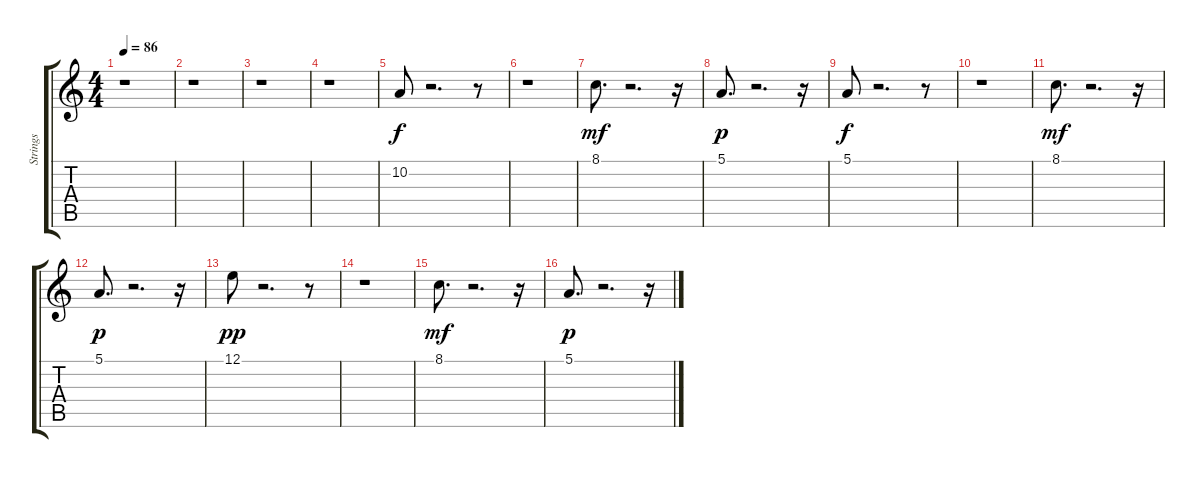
\track ("Strings" "Strings") {instrument stringensemble1}
\staff {score tabs}
\tuning (E4 B3 G3 D3 A2 E2) {hide}
\ts (4 4)
\tempo 86
\clef g2
\ks c
r.1{dy f} |
r.1 |
r.1 |
r.1 |
10.2.8 r.2{d} r.8 |
r.1 |
8.1.8{d dy mf} r.2{d} r.16 |
5.1.8{d dy p} r.2{d} r.16 |
5.1.8{dy f} r.2{d} r.8 |
r.1 |
8.1.8{d dy mf} r.2{d} r.16 |
5.1.8{d dy p} r.2{d} r.16 |
12.1.8{dy pp} r.2{d} r.8 |
r.1 |
8.1.8{d dy mf} r.2{d} r.16 |
5.1.8{d dy p} r.2{d} r.16
